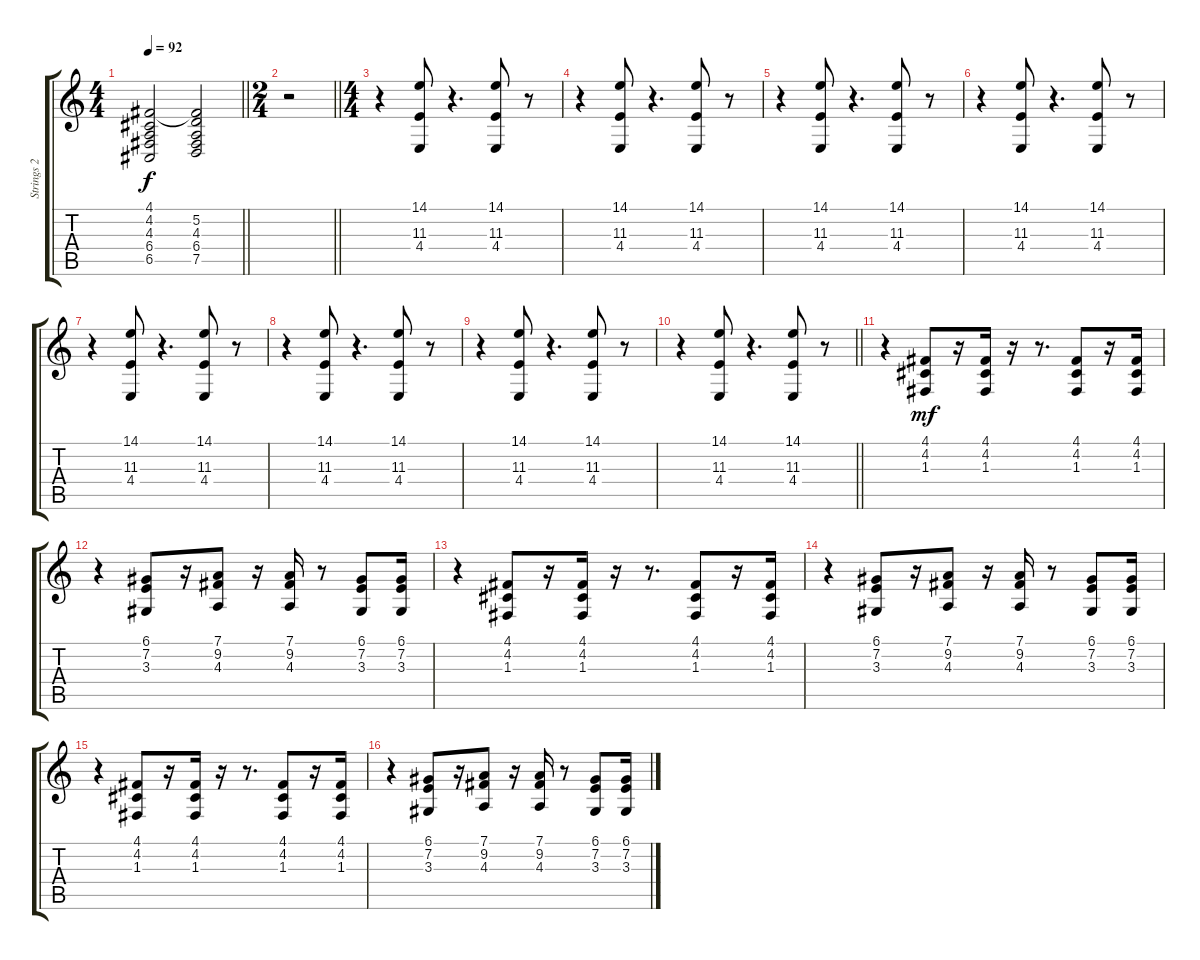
\track ("Strings 2" "Strings 2") {instrument stringensemble1}
\staff {score tabs}
\tuning (D4 A3 F3 C3 G2 D2) {hide}
\ts (4 4)
\tempo 92
\clef g2
\barLineRight lightlight
\ks c
(4.1{t} 4.2{t} 4.3{t} 6.4{t} 6.5{t}).2{dy f} (4.1{t} 5.2 4.3 6.4 7.5).2 |
\ts (2 4)
\barLineRight lightlight
r.2 |
\ts (4 4)
r.4{volume 10 balance 13} (14.1 11.3 4.4).8 r.4{d} (14.1 11.3 4.4).8 r.8 |
r.4{volume 10 balance 13} (14.1 11.3 4.4).8 r.4{d} (14.1 11.3 4.4).8 r.8 |
r.4{volume 10 balance 13} (14.1 11.3 4.4).8 r.4{d} (14.1 11.3 4.4).8 r.8 |
r.4{volume 10 balance 13} (14.1 11.3 4.4).8 r.4{d} (14.1 11.3 4.4).8 r.8 |
r.4{volume 10 balance 13} (14.1 11.3 4.4).8 r.4{d} (14.1 11.3 4.4).8 r.8 |
r.4{volume 10 balance 13} (14.1 11.3 4.4).8 r.4{d} (14.1 11.3 4.4).8 r.8 |
r.4{volume 10 balance 13} (14.1 11.3 4.4).8 r.4{d} (14.1 11.3 4.4).8 r.8 |
\barLineRight lightlight
r.4{volume 10 balance 13} (14.1 11.3 4.4).8 r.4{d} (14.1 11.3 4.4).8 r.8 |
r.4 (4.1 4.2 1.3).8{dy mf} r.16 (4.1 4.2 1.3).16 r.16 r.8{d} (4.1 4.2 1.3).8 r.16 (4.1 4.2 1.3).16 |
r.4 (6.1 7.2 3.3).8 r.16 (7.1 9.2 4.3).8 r.16 (7.1 9.2 4.3).16 r.8 (6.1 7.2 3.3).8 (6.1 7.2 3.3).16 |
r.4 (4.1 4.2 1.3).8 r.16 (4.1 4.2 1.3).16 r.16 r.8{d} (4.1 4.2 1.3).8 r.16 (4.1 4.2 1.3).16 |
r.4 (6.1 7.2 3.3).8 r.16 (7.1 9.2 4.3).8 r.16 (7.1 9.2 4.3).16 r.8 (6.1 7.2 3.3).8 (6.1 7.2 3.3).16 |
r.4 (4.1 4.2 1.3).8 r.16 (4.1 4.2 1.3).16 r.16 r.8{d} (4.1 4.2 1.3).8 r.16 (4.1 4.2 1.3).16 |
r.4 (6.1 7.2 3.3).8 r.16 (7.1 9.2 4.3).8 r.16 (7.1 9.2 4.3).16 r.8 (6.1 7.2 3.3).8 (6.1 7.2 3.3).16
